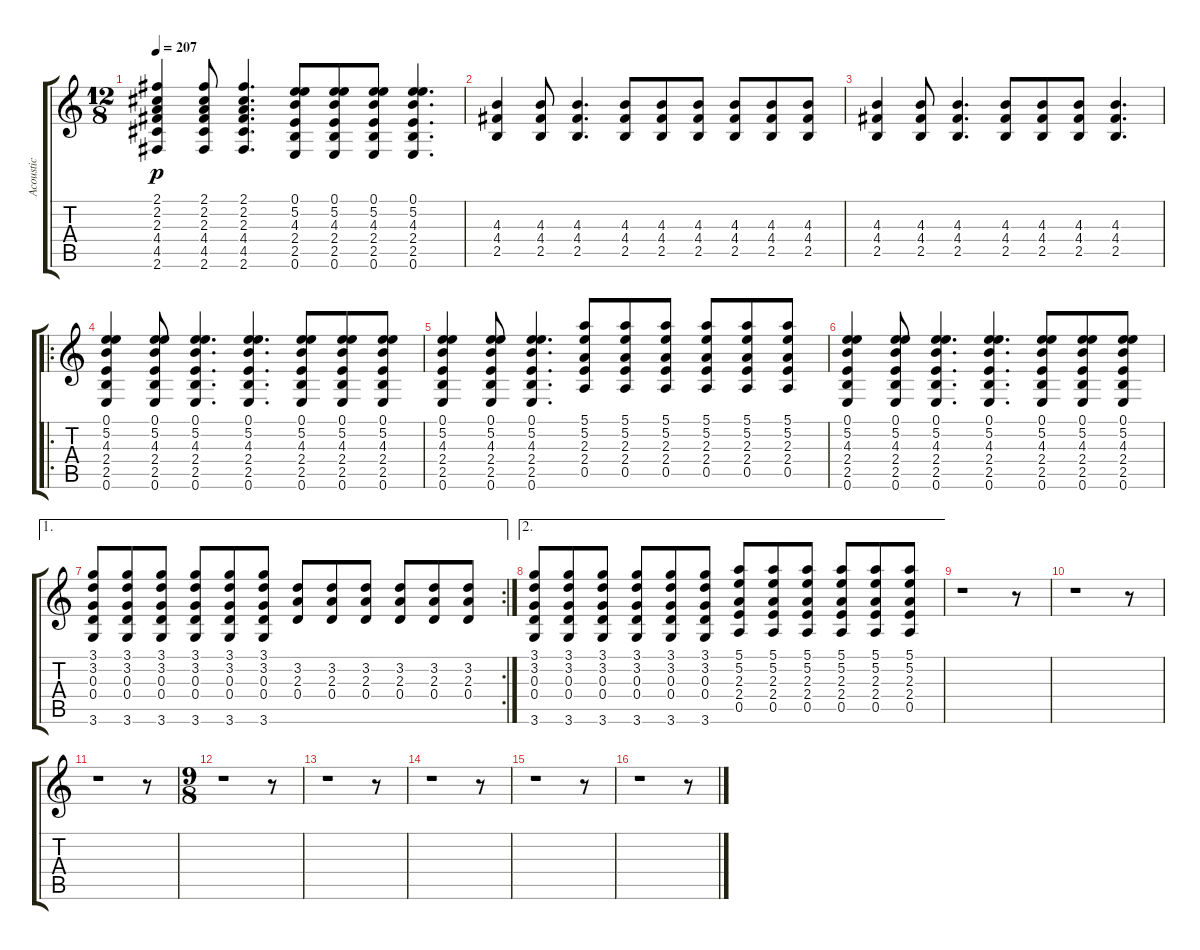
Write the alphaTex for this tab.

\track ("Acoustic" "Acoustic") {instrument acousticguitarnylon}
\staff {score tabs}
\tuning (E4 B3 G3 D3 A2 E2) {hide}
\ts (12 8)
\tempo 207
\clef g2
\ks c
(2.1 2.2 2.3 4.4 4.5 2.6).4{dy p} (2.1 2.2 2.3 4.4 4.5 2.6).8 (2.1 2.2 2.3 4.4 4.5 2.6).4{d} (0.1 5.2 4.3 2.4 2.5 0.6).8 (0.1 5.2 4.3 2.4 2.5 0.6).8 (0.1 5.2 4.3 2.4 2.5 0.6).8 (0.1 5.2 4.3 2.4 2.5 0.6).4{d} |
(4.3 4.4 2.5).4 (4.3 4.4 2.5).8 (4.3 4.4 2.5).4{d} (4.3 4.4 2.5).8 (4.3 4.4 2.5).8 (4.3 4.4 2.5).8 (4.3 4.4 2.5).8 (4.3 4.4 2.5).8 (4.3 4.4 2.5).8 |
(4.3 4.4 2.5).4 (4.3 4.4 2.5).8 (4.3 4.4 2.5).4{d} (4.3 4.4 2.5).8 (4.3 4.4 2.5).8 (4.3 4.4 2.5).8 (4.3 4.4 2.5).4{d} |
\ro
(0.1 5.2 4.3 2.4 2.5 0.6).4 (0.1 5.2 4.3 2.4 2.5 0.6).8 (0.1 5.2 4.3 2.4 2.5 0.6).4{d} (0.1 5.2 4.3 2.4 2.5 0.6).4{d} (0.1 5.2 4.3 2.4 2.5 0.6).8 (0.1 5.2 4.3 2.4 2.5 0.6).8 (0.1 5.2 4.3 2.4 2.5 0.6).8 |
(0.1 5.2 4.3 2.4 2.5 0.6).4 (0.1 5.2 4.3 2.4 2.5 0.6).8 (0.1 5.2 4.3 2.4 2.5 0.6).4{d} (5.1 5.2 2.3 2.4 0.5).8 (5.1 5.2 2.3 2.4 0.5).8 (5.1 5.2 2.3 2.4 0.5).8 (5.1 5.2 2.3 2.4 0.5).8 (5.1 5.2 2.3 2.4 0.5).8 (5.1 5.2 2.3 2.4 0.5).8 |
(0.1 5.2 4.3 2.4 2.5 0.6).4 (0.1 5.2 4.3 2.4 2.5 0.6).8 (0.1 5.2 4.3 2.4 2.5 0.6).4{d} (0.1 5.2 4.3 2.4 2.5 0.6).4{d} (0.1 5.2 4.3 2.4 2.5 0.6).8 (0.1 5.2 4.3 2.4 2.5 0.6).8 (0.1 5.2 4.3 2.4 2.5 0.6).8 |
\ae 1
\rc 2
(3.1 3.2 0.3 0.4 3.6).8 (3.1 3.2 0.3 0.4 3.6).8 (3.1 3.2 0.3 0.4 3.6).8 (3.1 3.2 0.3 0.4 3.6).8 (3.1 3.2 0.3 0.4 3.6).8 (3.1 3.2 0.3 0.4 3.6).8 (3.2 2.3 0.4).8 (3.2 2.3 0.4).8 (3.2 2.3 0.4).8 (3.2 2.3 0.4).8 (3.2 2.3 0.4).8 (3.2 2.3 0.4).8 |
\ae 2
(3.1 3.2 0.3 0.4 3.6).8 (3.1 3.2 0.3 0.4 3.6).8 (3.1 3.2 0.3 0.4 3.6).8 (3.1 3.2 0.3 0.4 3.6).8 (3.1 3.2 0.3 0.4 3.6).8 (3.1 3.2 0.3 0.4 3.6).8 (5.1 5.2 2.3 2.4 0.5).8 (5.1 5.2 2.3 2.4 0.5).8 (5.1 5.2 2.3 2.4 0.5).8 (5.1 5.2 2.3 2.4 0.5).8 (5.1 5.2 2.3 2.4 0.5).8 (5.1 5.2 2.3 2.4 0.5).8 |
r.1 r.8 |
r.1 r.8 |
r.1 r.8 |
\ts (9 8)
r.1 r.8 |
r.1 r.8 |
r.1 r.8 |
r.1 r.8 |
r.1 r.8
